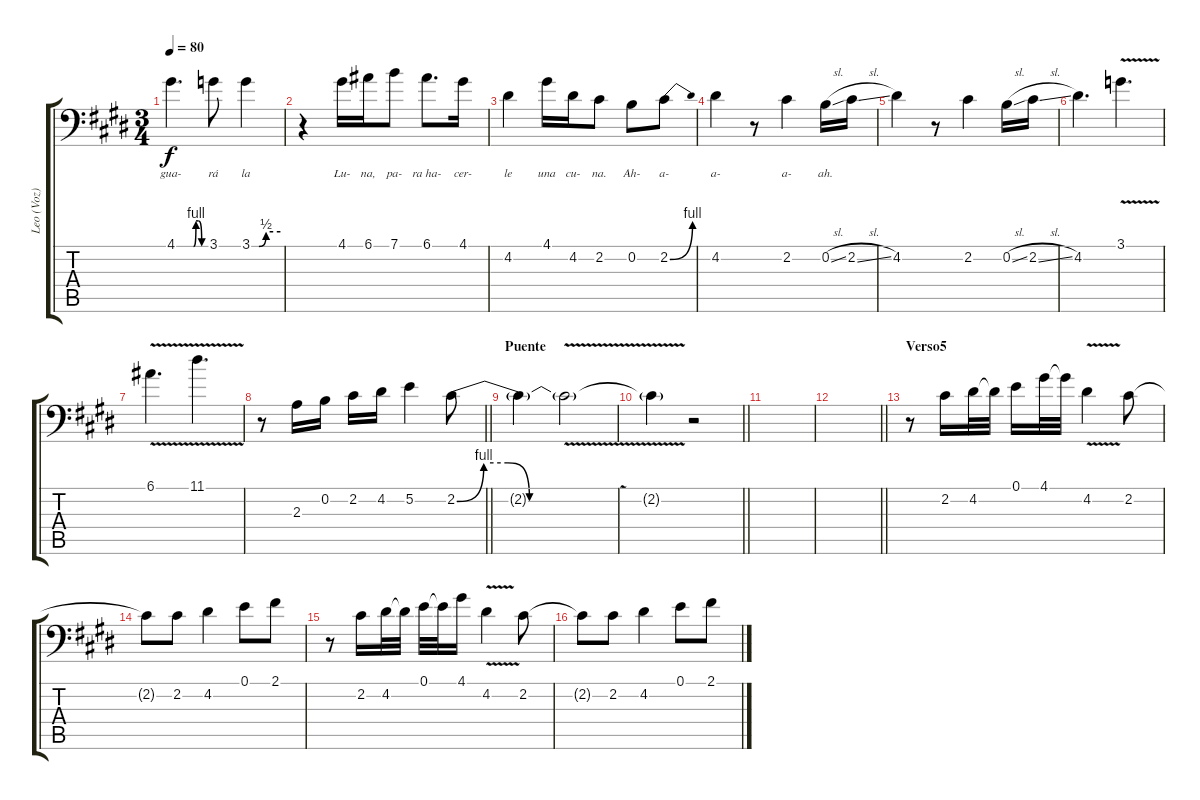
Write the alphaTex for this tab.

\track ("Leo (Voz)" "Leo (Voz)") {instrument tenorsax}
\staff {score tabs}
\tuning (E4 B3 G3 D3 A2 D1) {hide}
\ts (3 4)
\tempo 80
\clef f4
\ks c#minor
4.1{be (custom 0 0 35 0 40 4 45 4 52 0 60 0)}.4{d lyrics (0 "gua-") lyrics (1 "") lyrics (2 "") lyrics (3 "") lyrics (4 "") dy f} 3.1.8{lyrics (0 "rá") lyrics (1 "") lyrics (2 "") lyrics (3 "") lyrics (4 "")} 3.1{be (custom 0 0 15 0 30 2 60 2)}.4{lyrics (0 "la") lyrics (1 "") lyrics (2 "") lyrics (3 "") lyrics (4 "")} |
r.4 4.1.16{lyrics (0 "Lu-") lyrics (1 "") lyrics (2 "") lyrics (3 "") lyrics (4 "")} 6.1.16{lyrics (0 "na,") lyrics (1 "") lyrics (2 "") lyrics (3 "") lyrics (4 "")} 7.1.8{lyrics (0 "pa-") lyrics (1 "") lyrics (2 "") lyrics (3 "") lyrics (4 "")} 6.1.8{d lyrics (0 "ra ha-") lyrics (1 "") lyrics (2 "") lyrics (3 "") lyrics (4 "")} 4.1.16{lyrics (0 "cer-") lyrics (1 "") lyrics (2 "") lyrics (3 "") lyrics (4 "")} |
4.2.4{lyrics (0 "le") lyrics (1 "") lyrics (2 "") lyrics (3 "") lyrics (4 "")} 4.1.16{lyrics (0 "una") lyrics (1 "") lyrics (2 "") lyrics (3 "") lyrics (4 "")} 4.2.16{lyrics (0 "cu-") lyrics (1 "") lyrics (2 "") lyrics (3 "") lyrics (4 "")} 2.2.8{lyrics (0 "na.") lyrics (1 "") lyrics (2 "") lyrics (3 "") lyrics (4 "")} 0.2.8{lyrics (0 "Ah-") lyrics (1 "") lyrics (2 "") lyrics (3 "") lyrics (4 "")} 2.2{be (bend 0 0 60 4)}.8{lyrics (0 "a-") lyrics (1 "") lyrics (2 "") lyrics (3 "") lyrics (4 "")} |
4.2.4{lyrics (0 "a-") lyrics (1 "") lyrics (2 "") lyrics (3 "") lyrics (4 "")} r.8 2.2.4{lyrics (0 "a-") lyrics (1 "") lyrics (2 "") lyrics (3 "") lyrics (4 "")} 0.2{sl}.16{lyrics (0 "ah.") lyrics (1 "") lyrics (2 "") lyrics (3 "") lyrics (4 "")} 2.2{sl}.16 |
4.2.4 r.8 2.2.4 0.2{sl}.16 2.2{sl}.16 |
4.2.4{d} 3.1{v}.4{d} |
6.1{v}.4{d} 11.1{v}.4{d} |
\barLineRight lightlight
r.8 2.3.16 0.2.16 2.2.16 4.2.16 5.2.4 2.2{be (custom 0 0 10 4 19 4 27 0 60 0)}.8 |
\section ("" "Puente")
2.2{t}.4 2.2{v t}.2{volume 3} |
\barLineRight lightlight
2.2{v t}.4 r.2 |
|
\barLineRight lightlight
|
\section ("" "Verso5")
r.8 2.2.16{volume 12 instrument lead6voice} 4.2.32 4.2{t}.32 0.1.16 4.1.32 4.1{t}.32 4.2{v}.4 2.2.8 |
2.2{t}.8 2.2.8 4.2.4 0.1.8 2.1.8 |
r.8 2.2.16 4.2.32 4.2{t}.32 0.1.32 0.1{t}.32 4.1.16 4.2{v}.4 2.2.8 |
2.2{t}.8 2.2.8 4.2.4 0.1.8 2.1.8
